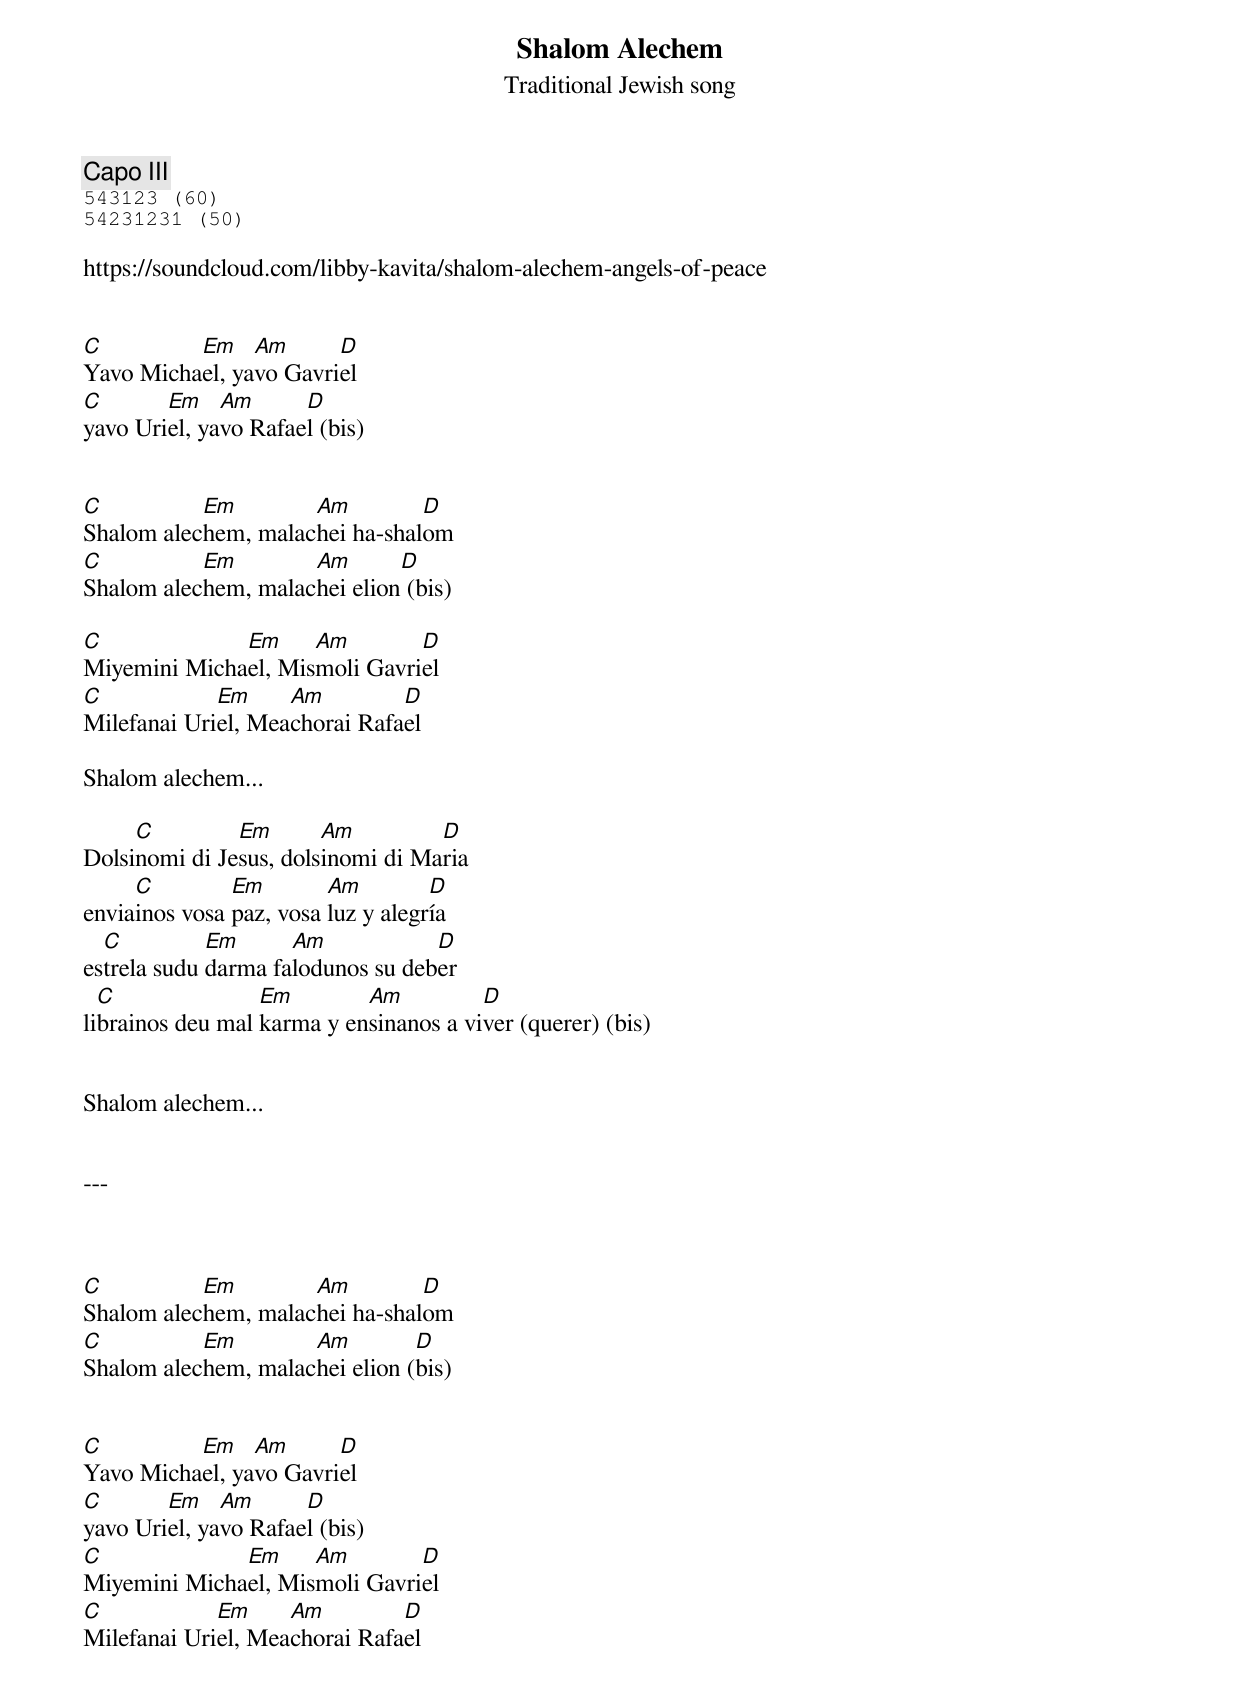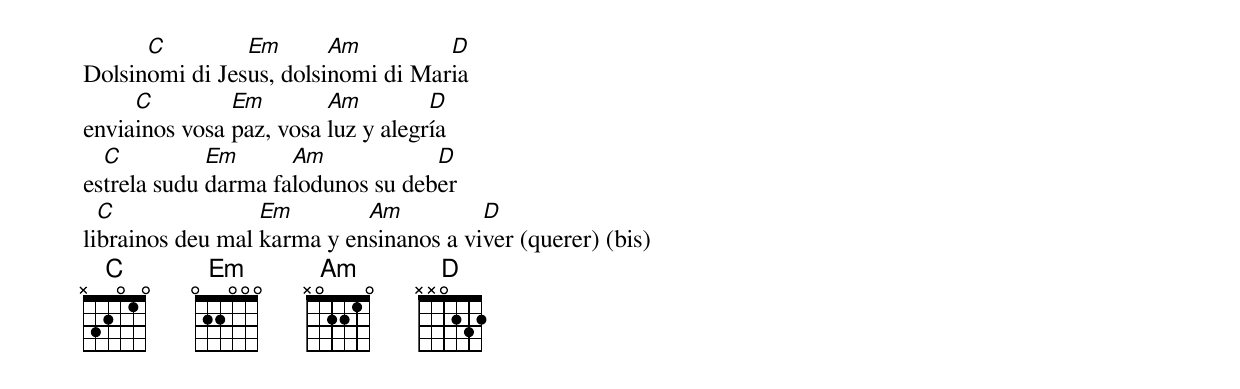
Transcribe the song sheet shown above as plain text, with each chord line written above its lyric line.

Shalom Alechem
Traditional Jewish song
Capo III
543123 (60)
54231231 (50)

https://soundcloud.com/libby-kavita/shalom-alechem-angels-of-peace


C         Em    Am      D
Yavo Michael, yavo Gavriel
C       Em    Am      D
yavo Uriel, yavo Rafael (bis)


C          Em        Am         D
Shalom alechem, malachei ha-shalom
C          Em        Am       D
Shalom alechem, malachei elion (bis)

C             Em     Am        D
Miyemini Michael, Mismoli Gavriel
C            Em     Am         D
Milefanai Uriel, Meachorai Rafael

Shalom alechem...

     C         Em       Am         D
Dolsinomi di Jesus, dolsinomi di Maria
     C         Em        Am         D
enviainos vosa paz, vosa luz y alegría
  C          Em      Am            D
estrela sudu darma falodunos su deber
  C               Em        Am          D
librainos deu mal karma y ensinanos a viver (querer) (bis)


Shalom alechem...


---



C          Em        Am         D
Shalom alechem, malachei ha-shalom
C          Em        Am         D
Shalom alechem, malachei elion (bis)


C         Em    Am      D
Yavo Michael, yavo Gavriel
C       Em    Am      D
yavo Uriel, yavo Rafael (bis)
C             Em     Am        D
Miyemini Michael, Mismoli Gavriel
C            Em     Am         D
Milefanai Uriel, Meachorai Rafael

      C         Em       Am         D
Dolsinomi di Jesus, dolsinomi di Maria
     C         Em        Am         D
enviainos vosa paz, vosa luz y alegría
  C          Em      Am            D
estrela sudu darma falodunos su deber
  C               Em        Am          D
librainos deu mal karma y ensinanos a viver (querer) (bis)
